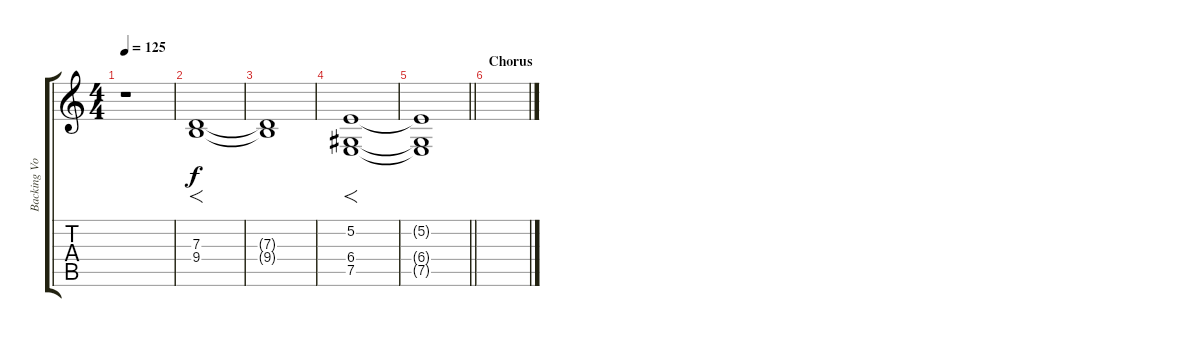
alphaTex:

\track ("Backing Vocals #2 (John Frusciante)" "Backing Vo") {instrument oboe}
\staff {score tabs}
\tuning (E4 B3 G3 D3 A2 E2) {hide}
\ts (4 4)
\tempo 125
\clef g2
\ks c
r.1{dy f} |
(7.3 9.4).1{f} |
(7.3{t} 9.4{t}).1 |
(5.2 6.4 7.5).1{f} |
\barLineRight lightlight
(5.2{t} 6.4{t} 7.5{t}).1 |
\section ("" "Chorus")
